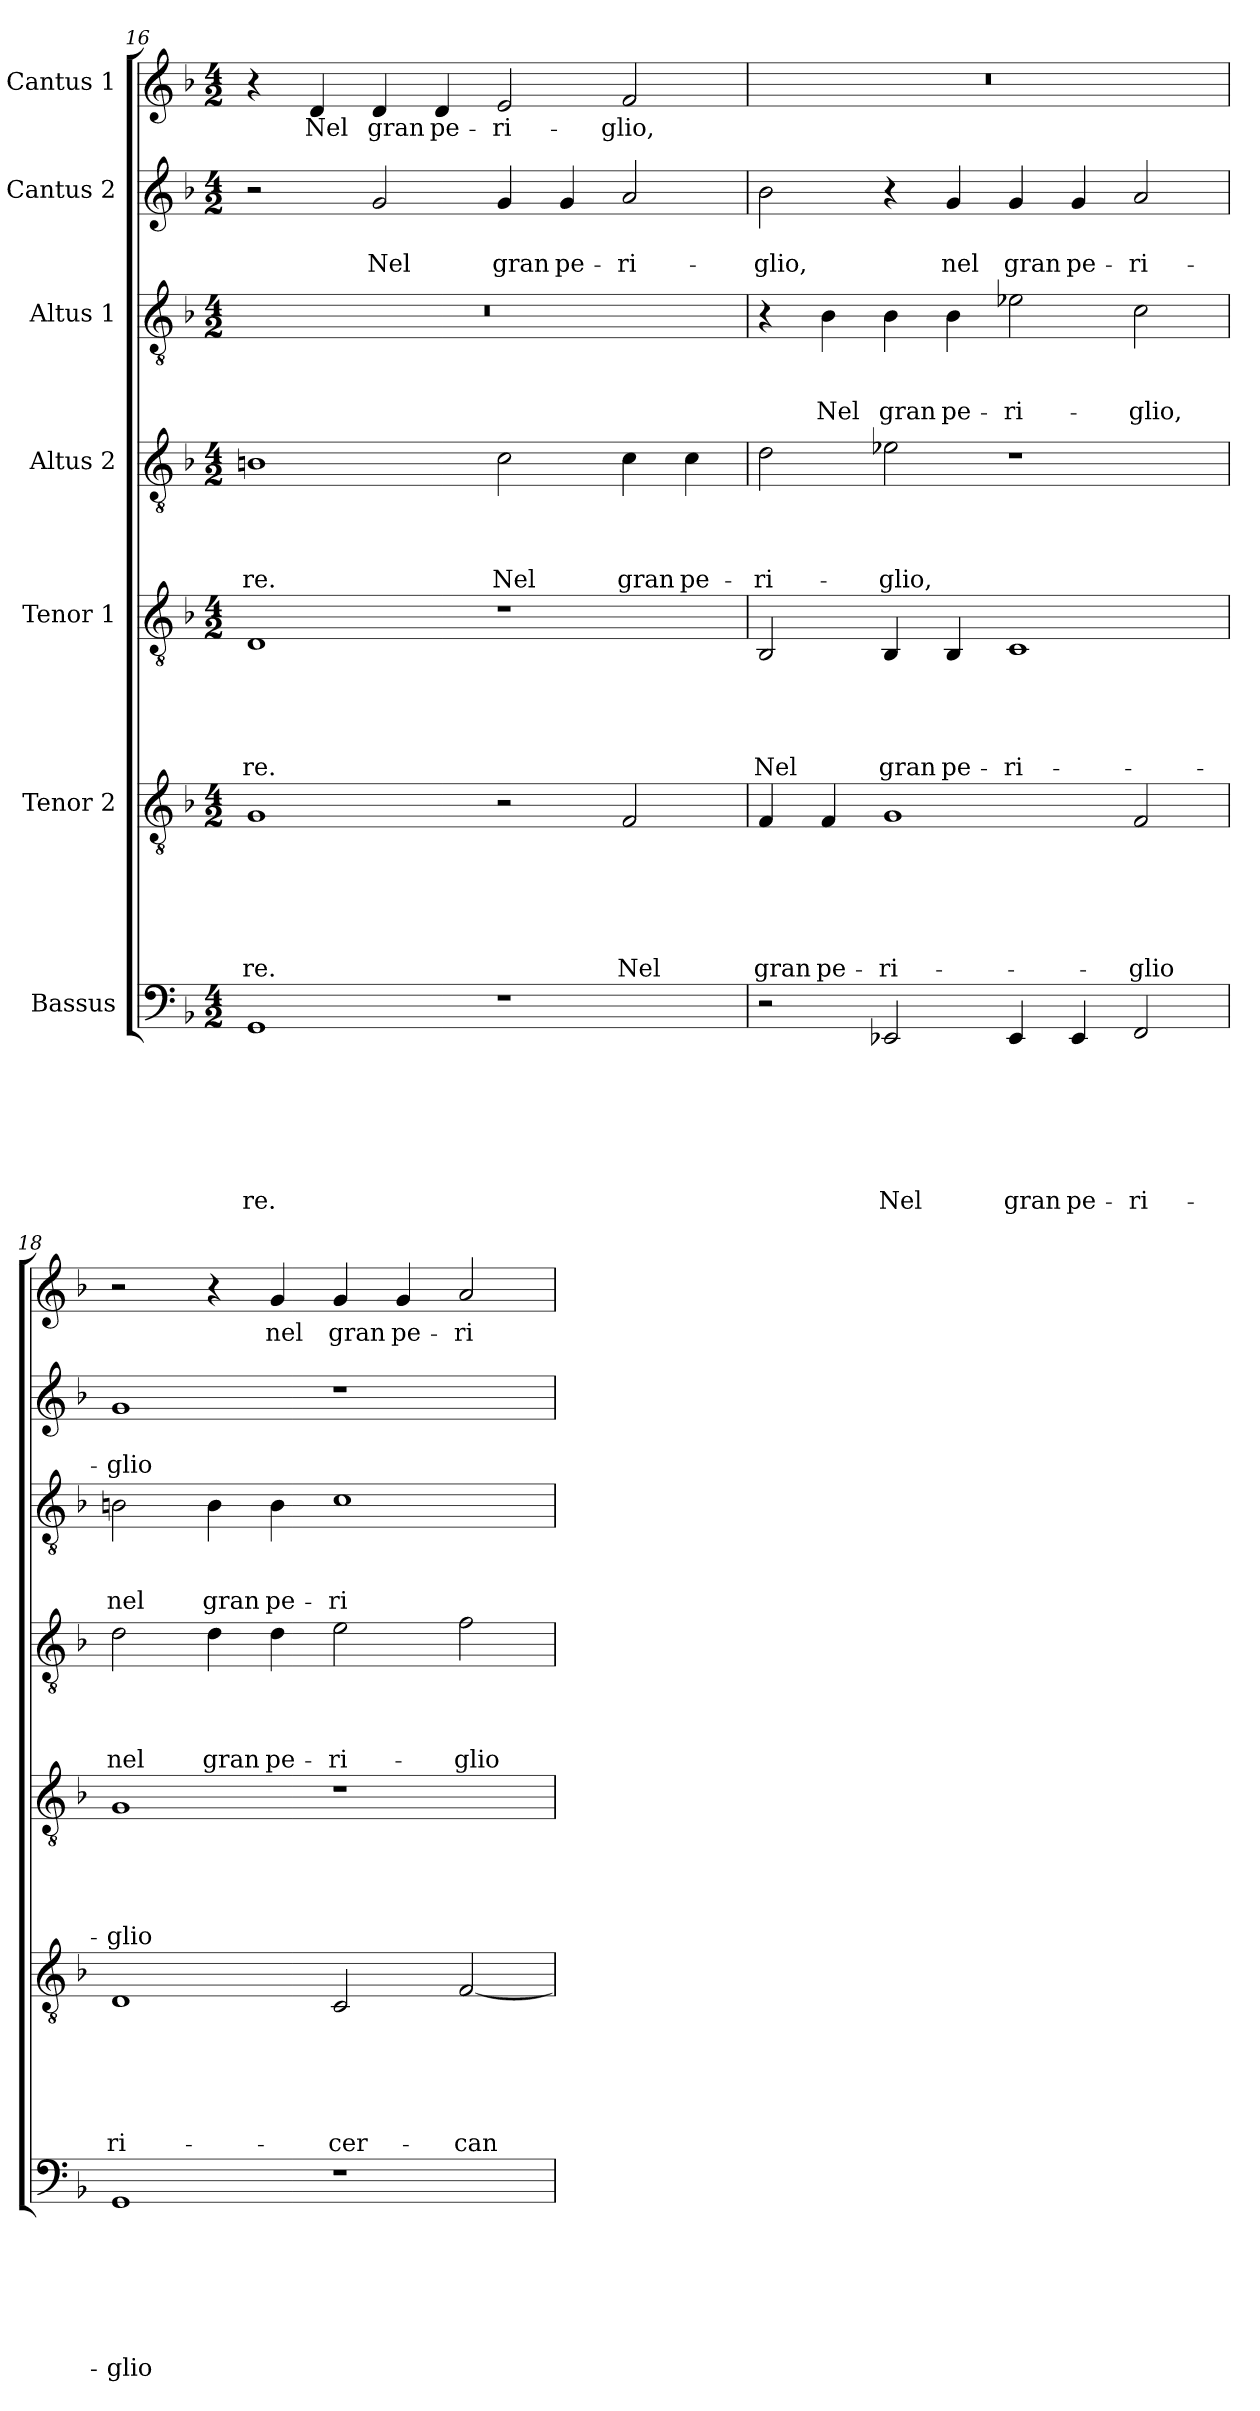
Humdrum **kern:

**kern	**text	**text	**text	**text	**text	**text	**text	**kern	**text	**text	**text	**text	**text	**text	**kern	**text	**text	**text	**text	**text	**kern	**text	**text	**text	**text	**kern	**text	**text	**text	**kern	**text	**text	**kern	**text
*part7	*part7	*part7	*part7	*part7	*part7	*part7	*part7	*part6	*part6	*part6	*part6	*part6	*part6	*part6	*part5	*part5	*part5	*part5	*part5	*part5	*part4	*part4	*part4	*part4	*part4	*part3	*part3	*part3	*part3	*part2	*part2	*part2	*part1	*part1
*staff7	*staff7	*staff7	*staff7	*staff7	*staff7	*staff7	*staff7	*staff6	*staff6	*staff6	*staff6	*staff6	*staff6	*staff6	*staff5	*staff5	*staff5	*staff5	*staff5	*staff5	*staff4	*staff4	*staff4	*staff4	*staff4	*staff3	*staff3	*staff3	*staff3	*staff2	*staff2	*staff2	*staff1	*staff1
*I"Bassus	*	*	*	*	*	*	*	*I"Tenor 2	*	*	*	*	*	*	*I"Tenor 1	*	*	*	*	*	*I"Altus 2	*	*	*	*	*I"Altus 1	*	*	*	*I"Cantus 2	*	*	*I"Cantus 1	*
!!LO:PB:g=z
*clefF4	*	*	*	*	*	*	*	*clefGv2	*	*	*	*	*	*	*clefGv2	*	*	*	*	*	*clefGv2	*	*	*	*	*clefGv2	*	*	*	*clefG2	*	*	*clefG2	*
*k[b-]	*	*	*	*	*	*	*	*k[b-]	*	*	*	*	*	*	*k[b-]	*	*	*	*	*	*k[b-]	*	*	*	*	*k[b-]	*	*	*	*k[b-]	*	*	*k[b-]	*
*d:	*	*	*	*	*	*	*	*d:	*	*	*	*	*	*	*d:	*	*	*	*	*	*d:	*	*	*	*	*d:	*	*	*	*d:	*	*	*d:	*
*M4/2	*	*	*	*	*	*	*	*M4/2	*	*	*	*	*	*	*M4/2	*	*	*	*	*	*M4/2	*	*	*	*	*M4/2	*	*	*	*M4/2	*	*	*M4/2	*
=16	=16	=16	=16	=16	=16	=16	=16	=16	=16	=16	=16	=16	=16	=16	=16	=16	=16	=16	=16	=16	=16	=16	=16	=16	=16	=16	=16	=16	=16	=16	=16	=16	=16	=16
!	!	!	!	!	!	!	!LO:LY:b	!	!	!	!	!	!	!LO:LY:b	!	!	!	!	!	!LO:LY:b	!	!	!	!	!LO:LY:b	!	!	!	!	!	!	!	!	!
1GG	.	.	.	.	.	.	-re.	1G	.	.	.	.	.	-re.	1D	.	.	.	.	-re.	1Bn	.	.	.	-re.	0r	.	.	.	2r	.	.	4r	.
!	!	!	!	!	!	!	!	!	!	!	!	!	!	!	!	!	!	!	!	!	!	!	!	!	!	!	!	!	!	!	!	!	!	!LO:LY:b
.	.	.	.	.	.	.	.	.	.	.	.	.	.	.	.	.	.	.	.	.	.	.	.	.	.	.	.	.	.	.	.	.	4d/	Nel
!	!	!	!	!	!	!	!	!	!	!	!	!	!	!	!	!	!	!	!	!	!	!	!	!	!	!	!	!	!	!	!	!LO:LY:b	!	!LO:LY:b
.	.	.	.	.	.	.	.	.	.	.	.	.	.	.	.	.	.	.	.	.	.	.	.	.	.	.	.	.	.	2g/	.	Nel	4d/	gran
!	!	!	!	!	!	!	!	!	!	!	!	!	!	!	!	!	!	!	!	!	!	!	!	!	!	!	!	!	!	!	!	!	!	!LO:LY:b
.	.	.	.	.	.	.	.	.	.	.	.	.	.	.	.	.	.	.	.	.	.	.	.	.	.	.	.	.	.	.	.	.	4d/	pe-
!	!	!	!	!	!	!	!	!	!	!	!	!	!	!	!	!	!	!	!	!	!	!	!	!	!LO:LY:b	!	!	!	!	!	!	!LO:LY:b	!	!LO:LY:b
1r	.	.	.	.	.	.	.	2r	.	.	.	.	.	.	1r	.	.	.	.	.	2c\	.	.	.	Nel	.	.	.	.	4g/	.	gran	2e/	-ri-
!	!	!	!	!	!	!	!	!	!	!	!	!	!	!	!	!	!	!	!	!	!	!	!	!	!	!	!	!	!	!	!	!LO:LY:b	!	!
.	.	.	.	.	.	.	.	.	.	.	.	.	.	.	.	.	.	.	.	.	.	.	.	.	.	.	.	.	.	4g/	.	pe-	.	.
!	!	!	!	!	!	!	!	!	!	!	!	!	!	!LO:LY:b	!	!	!	!	!	!	!	!	!	!	!LO:LY:b	!	!	!	!	!	!	!LO:LY:b	!	!LO:LY:b
.	.	.	.	.	.	.	.	2F/	.	.	.	.	.	Nel	.	.	.	.	.	.	4c\	.	.	.	gran	.	.	.	.	2a/	.	-ri-	2f/	-glio,
!	!	!	!	!	!	!	!	!	!	!	!	!	!	!	!	!	!	!	!	!	!	!	!	!	!LO:LY:b	!	!	!	!	!	!	!	!	!
.	.	.	.	.	.	.	.	.	.	.	.	.	.	.	.	.	.	.	.	.	4c\	.	.	.	pe-	.	.	.	.	.	.	.	.	.
=17	=17	=17	=17	=17	=17	=17	=17	=17	=17	=17	=17	=17	=17	=17	=17	=17	=17	=17	=17	=17	=17	=17	=17	=17	=17	=17	=17	=17	=17	=17	=17	=17	=17	=17
!	!	!	!	!	!	!	!	!	!	!	!	!	!	!LO:LY:b	!	!	!	!	!	!LO:LY:b	!	!	!	!	!LO:LY:b	!	!	!	!	!	!	!LO:LY:b	!	!
2r	.	.	.	.	.	.	.	4F/	.	.	.	.	.	gran	2BB-/	.	.	.	.	Nel	2d\	.	.	.	-ri-	4r	.	.	.	2b-\	.	-glio,	0r	.
!	!	!	!	!	!	!	!	!	!	!	!	!	!	!LO:LY:b	!	!	!	!	!	!	!	!	!	!	!	!	!	!	!LO:LY:b	!	!	!	!	!
.	.	.	.	.	.	.	.	4F/	.	.	.	.	.	pe-	.	.	.	.	.	.	.	.	.	.	.	4B-\	.	.	Nel	.	.	.	.	.
!	!	!	!	!	!	!	!LO:LY:b	!	!	!	!	!	!	!LO:LY:b	!	!	!	!	!	!LO:LY:b	!	!	!	!	!LO:LY:b	!	!	!	!LO:LY:b	!	!	!	!	!
2EE-X/	.	.	.	.	.	.	Nel	1G	.	.	.	.	.	-ri-	4BB-/	.	.	.	.	gran	2e-X\	.	.	.	-glio,	4B-\	.	.	gran	4r	.	.	.	.
!	!	!	!	!	!	!	!	!	!	!	!	!	!	!	!	!	!	!	!	!LO:LY:b	!	!	!	!	!	!	!	!	!LO:LY:b	!	!	!LO:LY:b	!	!
.	.	.	.	.	.	.	.	.	.	.	.	.	.	.	4BB-/	.	.	.	.	pe-	.	.	.	.	.	4B-\	.	.	pe-	4g/	.	nel	.	.
!	!	!	!	!	!	!	!LO:LY:b	!	!	!	!	!	!	!	!	!	!	!	!	!LO:LY:b	!	!	!	!	!	!	!	!	!LO:LY:b	!	!	!LO:LY:b	!	!
4EE-/	.	.	.	.	.	.	gran	.	.	.	.	.	.	.	1C	.	.	.	.	-ri-	1r	.	.	.	.	2e-X\	.	.	-ri-	4g/	.	gran	.	.
!	!	!	!	!	!	!	!LO:LY:b	!	!	!	!	!	!	!	!	!	!	!	!	!	!	!	!	!	!	!	!	!	!	!	!	!LO:LY:b	!	!
4EE-/	.	.	.	.	.	.	pe-	.	.	.	.	.	.	.	.	.	.	.	.	.	.	.	.	.	.	.	.	.	.	4g/	.	pe-	.	.
!	!	!	!	!	!	!	!LO:LY:b	!	!	!	!	!	!	!LO:LY:b	!	!	!	!	!	!	!	!	!	!	!	!	!	!	!LO:LY:b	!	!	!LO:LY:b	!	!
2FF/	.	.	.	.	.	.	-ri-	2F/	.	.	.	.	.	-glio	.	.	.	.	.	.	.	.	.	.	.	2c\	.	.	-glio,	2a/	.	-ri-	.	.
=18	=18	=18	=18	=18	=18	=18	=18	=18	=18	=18	=18	=18	=18	=18	=18	=18	=18	=18	=18	=18	=18	=18	=18	=18	=18	=18	=18	=18	=18	=18	=18	=18	=18	=18
!	!	!	!	!	!	!	!LO:LY:b	!	!	!	!	!	!	!LO:LY:b	!	!	!	!	!	!LO:LY:b	!	!	!	!	!LO:LY:b	!	!	!	!LO:LY:b	!	!	!LO:LY:b	!	!
1GG	.	.	.	.	.	.	-glio	1D	.	.	.	.	.	ri-	1G	.	.	.	.	-glio	2d\	.	.	.	nel	2Bn\	.	.	nel	1g	.	-glio	2r	.
!	!	!	!	!	!	!	!	!	!	!	!	!	!	!	!	!	!	!	!	!	!	!	!	!	!LO:LY:b	!	!	!	!LO:LY:b	!	!	!	!	!
.	.	.	.	.	.	.	.	.	.	.	.	.	.	.	.	.	.	.	.	.	4d\	.	.	.	gran	4B\	.	.	gran	.	.	.	4r	.
!	!	!	!	!	!	!	!	!	!	!	!	!	!	!	!	!	!	!	!	!	!	!	!	!	!LO:LY:b	!	!	!	!LO:LY:b	!	!	!	!	!LO:LY:b
.	.	.	.	.	.	.	.	.	.	.	.	.	.	.	.	.	.	.	.	.	4d\	.	.	.	pe-	4B\	.	.	pe-	.	.	.	4g/	nel
!	!	!	!	!	!	!	!	!	!	!	!	!	!	!LO:LY:b	!	!	!	!	!	!	!	!	!	!	!LO:LY:b	!	!	!	!LO:LY:b	!	!	!	!	!LO:LY:b
1r	.	.	.	.	.	.	.	2C/	.	.	.	.	.	-cer-	1r	.	.	.	.	.	2e\	.	.	.	-ri-	1c	.	.	-ri-	1r	.	.	4g/	gran
!	!	!	!	!	!	!	!	!	!	!	!	!	!	!	!	!	!	!	!	!	!	!	!	!	!	!	!	!	!	!	!	!	!	!LO:LY:b
.	.	.	.	.	.	.	.	.	.	.	.	.	.	.	.	.	.	.	.	.	.	.	.	.	.	.	.	.	.	.	.	.	4g/	pe-
!	!	!	!	!	!	!	!	!	!	!	!	!	!	!LO:LY:b	!	!	!	!	!	!	!	!	!	!	!LO:LY:b	!	!	!	!	!	!	!	!	!LO:LY:b
.	.	.	.	.	.	.	.	[2F/	.	.	.	.	.	-can-	.	.	.	.	.	.	2f\	.	.	.	-glio	.	.	.	.	.	.	.	2a/	-ri-
=	=	=	=	=	=	=	=	=	=	=	=	=	=	=	=	=	=	=	=	=	=	=	=	=	=	=	=	=	=	=	=	=	=	=
*-	*-	*-	*-	*-	*-	*-	*-	*-	*-	*-	*-	*-	*-	*-	*-	*-	*-	*-	*-	*-	*-	*-	*-	*-	*-	*-	*-	*-	*-	*-	*-	*-	*-	*-
